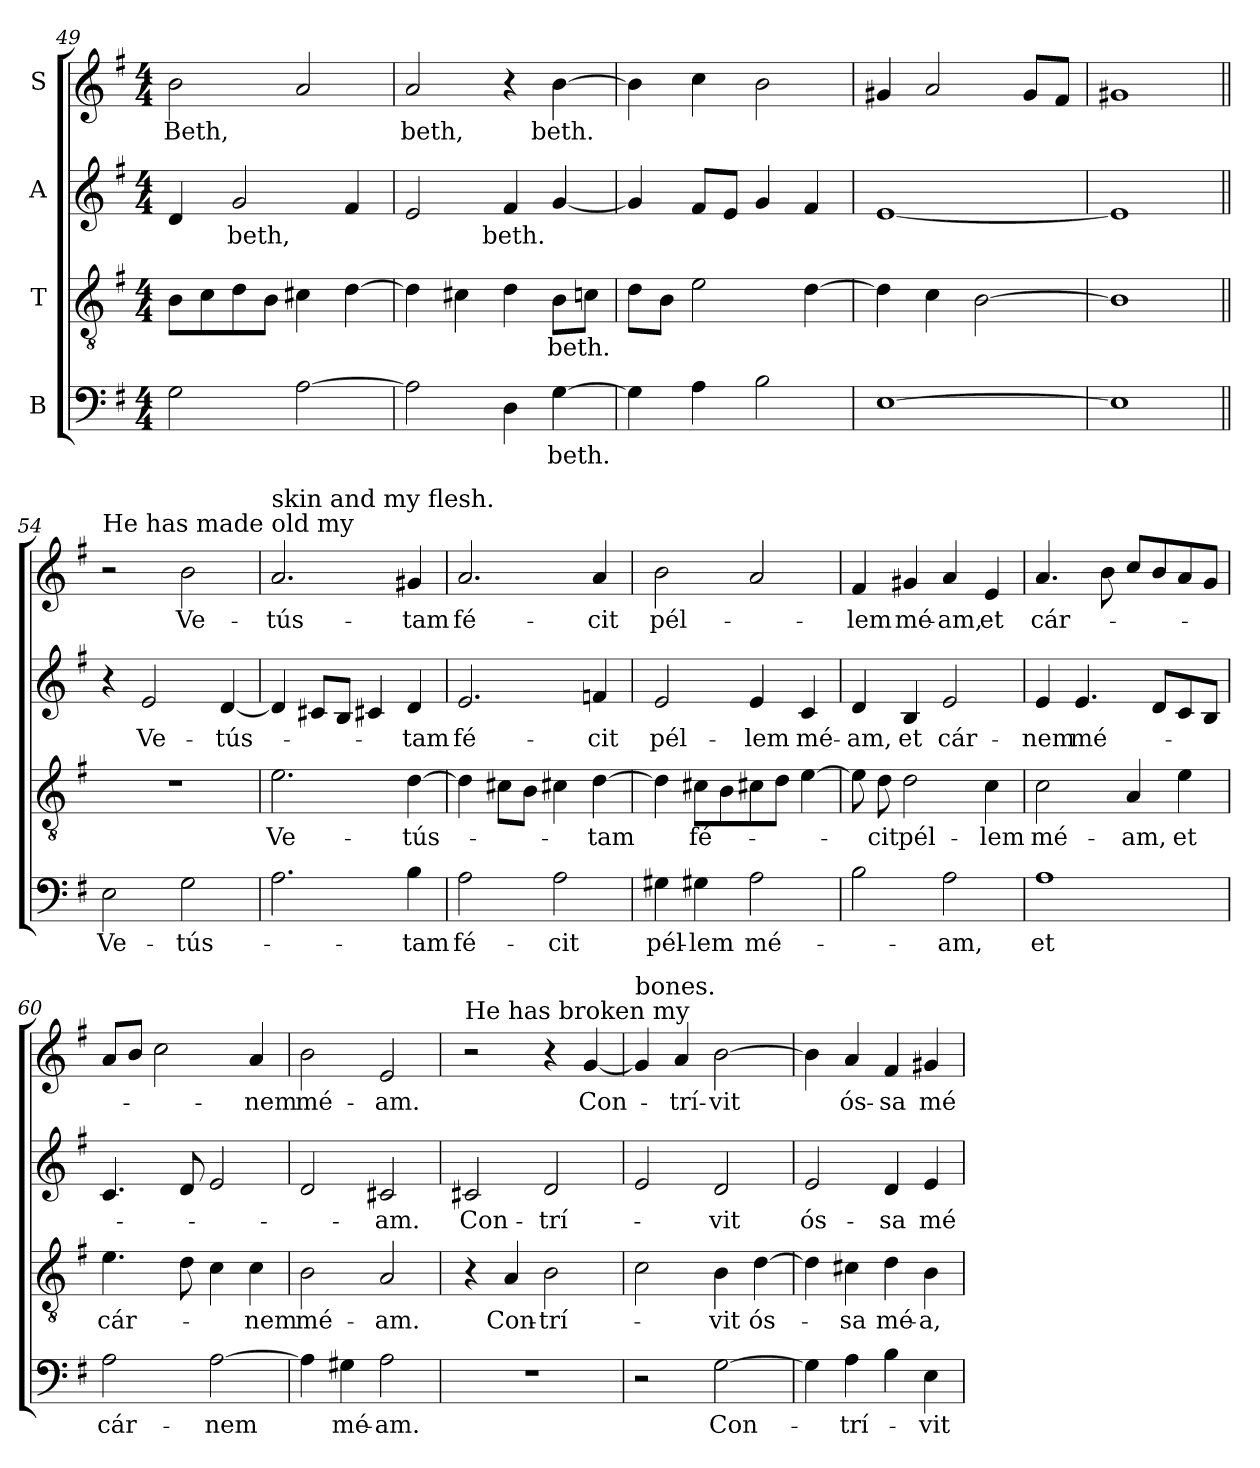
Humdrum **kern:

**kern	**text	**kern	**text	**kern	**text	**kern	**text
*part4	*part4	*part3	*part3	*part2	*part2	*part1	*part1
*staff4	*staff4	*staff3	*staff3	*staff2	*staff2	*staff1	*staff1
*I"B	*	*I"T	*	*I"A	*	*I"S	*
!!LO:PB:g=z
*clefF4	*	*clefGv2	*	*clefG2	*	*clefG2	*
*k[f#]	*	*k[f#]	*	*k[f#]	*	*k[f#]	*
*G:	*	*G:	*	*G:	*	*G:	*
*M4/4	*	*M4/4	*	*M4/4	*	*M4/4	*
=49	=49	=49	=49	=49	=49	=49	=49
!	!	!	!	!	!	!	!LO:LY:b
2G\	.	8B\L	.	4d/	.	2b\	Beth,
.	.	8c\	.	.	.	.	.
!	!	!	!	!	!LO:LY:b	!	!
.	.	8d\	.	2g/	beth,	.	.
.	.	8B\J	.	.	.	.	.
[2A\	.	4c#X\	.	.	.	2a/	.
.	.	[4d\	.	4f#/	.	.	.
=50	=50	=50	=50	=50	=50	=50	=50
!	!	!	!	!	!	!	!LO:LY:b
2A\]	.	4d\]	.	2e/	.	2a/	beth,
.	.	4c#X\	.	.	.	.	.
!	!	!	!	!	!LO:LY:b	!	!
4D\	.	4d\	.	4f#/	beth.	4r	.
!	!LO:LY:b	!	!LO:LY:b	!	!	!	!LO:LY:b
[4G\	beth.	8B\L	beth.	[4g/	.	[4b\	beth.
.	.	8cni\J	.	.	.	.	.
=51	=51	=51	=51	=51	=51	=51	=51
4G\]	.	8d\L	.	4g/]	.	4b\]	.
.	.	8B\J	.	.	.	.	.
4A\	.	2e\	.	8f#/L	.	4cc\	.
.	.	.	.	8e/J	.	.	.
2B\	.	.	.	4g/	.	2b\	.
.	.	[4d\	.	4f#/	.	.	.
=52	=52	=52	=52	=52	=52	=52	=52
[1E	.	4d\]	.	[1e	.	4g#X/	.
.	.	4c\	.	.	.	2a/	.
.	.	[2B\	.	.	.	.	.
.	.	.	.	.	.	8g#i/L	.
.	.	.	.	.	.	8f#/J	.
=53	=53	=53	=53	=53	=53	=53	=53
1E]	.	1B]	.	1e]	.	1g#X	.
=54||	=54||	=54||	=54||	=54||	=54||	=54||	=54||
!	!	!	!	!	!	!LO:TX:a:t=He has made old my	!
!	!LO:LY:b	!	!	!	!	!	!
2E\	Ve-	1r	.	4r	.	2r	.
!	!	!	!	!	!LO:LY:b	!	!
.	.	.	.	2e/	Ve-	.	.
!	!LO:LY:b	!	!	!	!	!	!LO:LY:b
2G\	-tús-	.	.	.	.	2b\	Ve-
!	!	!	!	!	!LO:LY:b	!	!
.	.	.	.	[4d/	-tús-	.	.
!!LO:LB:g=z
=55	=55	=55	=55	=55	=55	=55	=55
!	!	!	!	!	!	!LO:TX:a:t=skin and my flesh.	!
!	!	!	!LO:LY:b	!	!	!	!LO:LY:b
2.A\	.	2.e\	Ve-	4d/]	.	2.a/	-tús-
.	.	.	.	8c#X/L	.	.	.
.	.	.	.	8B/J	.	.	.
.	.	.	.	4c#X/	.	.	.
!	!LO:LY:b	!	!LO:LY:b	!	!LO:LY:b	!	!LO:LY:b
4B\	-tam	[4d\	-tús-	4d/	-tam	4g#X/	-tam
=56	=56	=56	=56	=56	=56	=56	=56
!	!LO:LY:b	!	!	!	!LO:LY:b	!	!LO:LY:b
2A\	fé-	4d\]	.	2.e/	fé-	2.a/	fé-
.	.	8c#X\L	.	.	.	.	.
.	.	8B\J	.	.	.	.	.
!	!LO:LY:b	!	!	!	!	!	!
2A\	-cit	4c#X\	.	.	.	.	.
!	!	!	!LO:LY:b	!	!LO:LY:b	!	!LO:LY:b
.	.	[4d\	-tam	4fn/	-cit	4a/	-cit
=57	=57	=57	=57	=57	=57	=57	=57
!	!LO:LY:b	!	!	!	!LO:LY:b	!	!LO:LY:b
4G#X\	pél-	4d\]	.	2e/	pél-	2b\	pél-
!	!LO:LY:b	!	!LO:LY:b	!	!	!	!
4G#X\	-lem	8c#X\L	fé-	.	.	.	.
.	.	8B\	.	.	.	.	.
!	!LO:LY:b	!	!	!	!LO:LY:b	!	!
2A\	mé-	8c#X\	.	4e/	-lem	2a/	.
.	.	8d\J	.	.	.	.	.
!	!	!	!	!	!LO:LY:b	!	!
.	.	[4e\	.	4c/	mé-	.	.
=58	=58	=58	=58	=58	=58	=58	=58
!	!	!	!	!	!LO:LY:b	!	!LO:LY:b
2B\	.	8e\]	.	4d/	-am,	4f#/	-lem
!	!	!	!LO:LY:b	!	!	!	!
.	.	8d\	-cit	.	.	.	.
!	!	!	!LO:LY:b	!	!LO:LY:b	!	!LO:LY:b
.	.	2d\	pél-	4B/	et	4g#X/	mé-
!	!LO:LY:b	!	!	!	!LO:LY:b	!	!LO:LY:b
2A\	-am,	.	.	2e/	cár-	4a/	-am,
!	!	!	!LO:LY:b	!	!	!	!LO:LY:b
.	.	4c\	-lem	.	.	4e/	et
=59	=59	=59	=59	=59	=59	=59	=59
!	!LO:LY:b	!	!LO:LY:b	!	!LO:LY:b	!	!LO:LY:b
1A	et	2c\	mé-	4e/	-nem	4.a/	cár-
!	!	!	!	!	!LO:LY:b	!	!
.	.	.	.	4.e/	mé-	.	.
.	.	.	.	.	.	8b\	.
!	!	!	!LO:LY:b	!	!	!	!
.	.	4A/	-am,	.	.	8cc/L	.
.	.	.	.	8d/L	.	8b/	.
!	!	!	!LO:LY:b	!	!	!	!
.	.	4e\	et	8c/	.	8a/	.
.	.	.	.	8B/J	.	8g/J	.
!!LO:PB:g=z
=60	=60	=60	=60	=60	=60	=60	=60
!	!LO:LY:b	!	!LO:LY:b	!	!	!	!
2A\	cár-	4.e\	cár-	4.c/	.	8a/L	.
.	.	.	.	.	.	8b/J	.
.	.	.	.	.	.	2cc\	.
.	.	8d\	.	8d/	.	.	.
!	!LO:LY:b	!	!	!	!	!	!
[2A\	-nem	4c\	.	2e/	.	.	.
!	!	!	!LO:LY:b	!	!	!	!LO:LY:b
.	.	4c\	-nem	.	.	4a/	-nem
=61	=61	=61	=61	=61	=61	=61	=61
!	!	!	!LO:LY:b	!	!	!	!LO:LY:b
4A\]	.	2B\	mé-	2d/	.	2b\	mé-
!	!LO:LY:b	!	!	!	!	!	!
4G#X\	mé-	.	.	.	.	.	.
!	!LO:LY:b	!	!LO:LY:b	!	!LO:LY:b	!	!LO:LY:b
2A\	-am.	2A/	-am.	2c#X/	-am.	2e/	-am.
=62	=62	=62	=62	=62	=62	=62	=62
!	!	!	!	!	!	!LO:TX:a:t=He has broken my	!
!	!	!	!	!	!LO:LY:b	!	!
1r	.	4r	.	2c#X/	Con-	2r	.
!	!	!	!LO:LY:b	!	!	!	!
.	.	4A/	Con-	.	.	.	.
!	!	!	!LO:LY:b	!	!LO:LY:b	!	!
.	.	2B\	-trí-	2d/	-trí-	4r	.
!	!	!	!	!	!	!	!LO:LY:b
.	.	.	.	.	.	[4g/	Con-
=63	=63	=63	=63	=63	=63	=63	=63
!	!	!	!	!	!	!LO:TX:a:t=bones.	!
2r	.	2c\	.	2e/	.	4g/]	.
!	!	!	!	!	!	!	!LO:LY:b
.	.	.	.	.	.	4a/	-trí-
!	!LO:LY:b	!	!LO:LY:b	!	!LO:LY:b	!	!LO:LY:b
[2G\	Con-	4B\	-vit	2d/	-vit	[2b\	-vit
!	!	!	!LO:LY:b	!	!	!	!
.	.	[4d\	ós-	.	.	.	.
=64	=64	=64	=64	=64	=64	=64	=64
!	!	!	!	!	!LO:LY:b	!	!
4G\]	.	4d\]	.	2e/	ós-	4b\]	.
!	!LO:LY:b	!	!LO:LY:b	!	!	!	!LO:LY:b
4A\	-trí-	4c#X\	-sa	.	.	4a/	ós-
!	!	!	!LO:LY:b	!	!LO:LY:b	!	!LO:LY:b
4B\	.	4d\	mé-	4d/	-sa	4f#/	-sa
!	!LO:LY:b	!	!LO:LY:b	!	!LO:LY:b	!	!LO:LY:b
4E\	-vit	4B\	-a,	4e/	mé-	4g#X/	mé-
=	=	=	=	=	=	=	=
*-	*-	*-	*-	*-	*-	*-	*-
